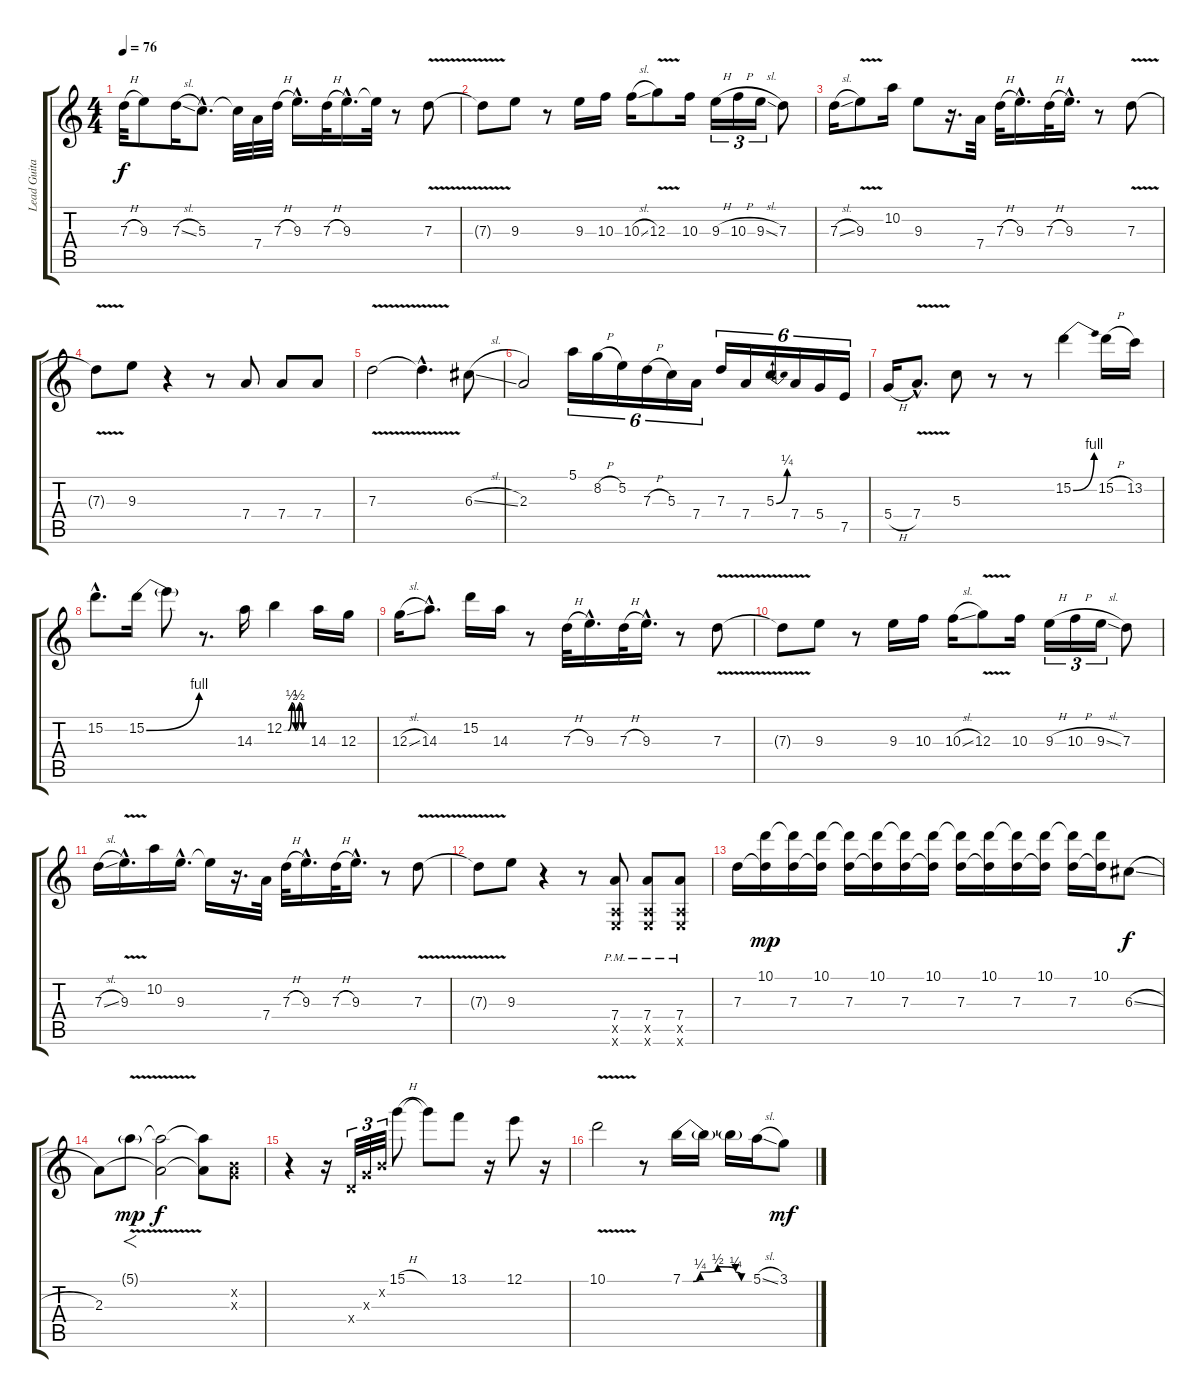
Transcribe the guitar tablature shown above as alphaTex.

\track ("Lead Guitar" "Lead Guita") {instrument distortionguitar}
\staff {score tabs}
\tuning (E4 B3 G3 D3 A2 E2) {hide}
\ts (4 4)
\tempo 76
\clef g2
\ks c
7.3{h}.32{dy f} 9.3.8 7.3{sl}.16 5.3{hac}.8{d} 5.3{t}.32 7.4.32 7.3{h}.32 9.3{hac}.16{d} 7.3{h}.32 9.3{hac}.16{d} 9.3{t}.32 r.8 7.3{v}.8 |
7.3{t}.8 9.3.8 r.8 9.3.16 10.3.16 10.3{sl}.16 12.3{v}.8 10.3.16 9.3{h}.16{tu (3 2)} 10.3{h}.16{tu (3 2)} 9.3{sl}.16{tu (3 2)} 7.3.8 |
7.3{sl}.16 9.3{v}.8 10.2.16 9.3.8 r.16{d} 7.4.32 7.3{h}.32 9.3{hac}.16{d} 7.3{h}.32 9.3{hac}.16{d} r.8 7.3{v}.8 |
7.3{t}.8 9.3.8 r.4 r.8 7.4.8 7.4.8 7.4.8 |
7.3{v}.2 7.3{hac t}.4{d} 6.3{sl}.8 |
2.3.2 5.1.16{tu (6 4)} 8.2{h}.16{tu (6 4)} 5.2.16{tu (6 4)} 7.3{h}.16{tu (6 4)} 5.3.16{tu (6 4)} 7.4.16{tu (6 4)} 7.3.16{tu (6 4)} 7.4.16{tu (6 4)} 5.3{be (bend 0 0 60 1)}.16{tu (6 4)} 7.4.16{tu (6 4)} 5.4.16{tu (6 4)} 7.5.16{tu (6 4)} |
5.4{h}.16 7.4{v hac}.8{d} 5.3.8 r.8 r.8 15.2{be (bend 0 0 60 4)}.4 15.2{h}.16 13.2.16 |
15.2{hac}.8{d} 15.2{be (bend 0 0 60 4)}.16 15.2{t}.8 r.8{d} 14.3.16 12.2{be (custom 0 0 10 0 20 2 30 0 40 2 50 0 60 0)}.4 14.3.16 12.3.16 |
12.3{sl}.16 14.3{hac}.8{d} 15.2.16 14.3.16 r.8 7.3{h}.32 9.3{hac}.16{d} 7.3{h}.32 9.3{hac}.16{d} r.8 7.3{v}.8 |
7.3{t}.8 9.3.8 r.8 9.3.16 10.3.16 10.3{sl}.16 12.3{v}.8 10.3.16 9.3{h}.16{tu (3 2)} 10.3{h}.16{tu (3 2)} 9.3{sl}.16{tu (3 2)} 7.3.8 |
7.3{sl}.16 9.3{v hac}.16{d} 10.2.16 9.3{hac}.16{d} 9.3{t}.16 r.16{d} 7.4.32 7.3{h}.32 9.3{hac}.16{d} 7.3{h}.32 9.3{hac}.16{d} r.8 7.3{v}.8 |
7.3{t}.8 9.3.8 r.4 r.8 (7.4{pm} 0.5{x} 0.6{x}).8 (7.4{pm} 0.5{x} 0.6{x}).8 (7.4{pm} 0.5{x} 0.6{x}).8 |
7.3.16 (10.1 7.3{t}).16{dy mp} (10.1{t} 7.3).16 (10.1 7.3{t}).16 (10.1{t} 7.3).16 (10.1 7.3{t}).16 (10.1{t} 7.3).16 (10.1 7.3{t}).16 (10.1{t} 7.3).16 (10.1 7.3{t}).16 (10.1{t} 7.3).16 (10.1 7.3{t}).16 (10.1{t} 7.3).16 (10.1 7.3{t}).16 6.3{sl}.8{dy f} |
2.3.8 5.1{v g}.8{f dy mp} (5.1{t} 2.3{t}).2{dy f} (5.1{t} 2.3{t}).8 (0.2{x} 0.3{x}).8 |
r.4 r.16 0.4{x}.32{tu (3 2)} 0.3{x}.32{tu (3 2)} 0.2{x}.32{tu (3 2)} 15.1{h}.8 15.1{t}.8 13.1.8 r.16 12.1.8 r.16 |
10.1{v}.2 r.8 7.1{be (custom 0 0 9 0 15 1 30 2 45 1 50 0 60 0)}.16 7.1{t}.16 7.1{t}.16 5.1{sl}.16 3.1.8{dy mf}
